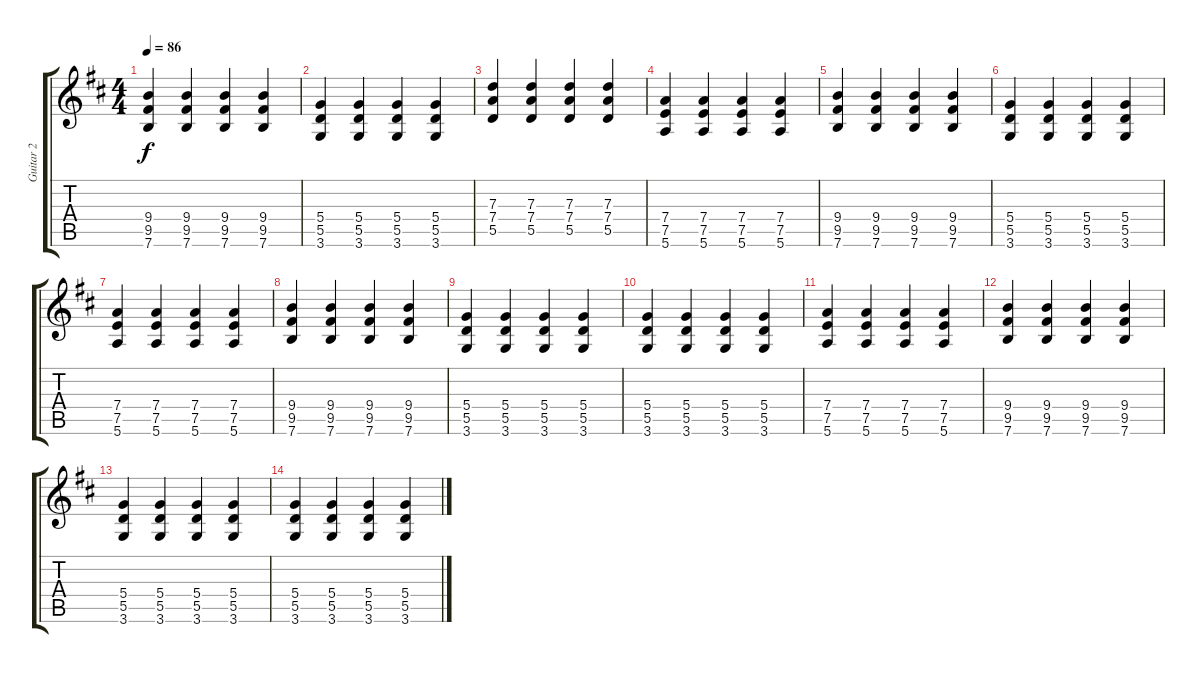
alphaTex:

\track ("Guitar 2" "Guitar 2") {instrument distortionguitar}
\staff {score tabs}
\tuning (E4 B3 G3 D3 A2 E2) {hide}
\ts (4 4)
\tempo 86
\clef g2
\ks d
(9.4 9.5 7.6).4{dy f} (9.4 9.5 7.6).4 (9.4 9.5 7.6).4 (9.4 9.5 7.6).4 |
(5.4 5.5 3.6).4 (5.4 5.5 3.6).4 (5.4 5.5 3.6).4 (5.4 5.5 3.6).4 |
(7.3 7.4 5.5).4 (7.3 7.4 5.5).4 (7.3 7.4 5.5).4 (7.3 7.4 5.5).4 |
(7.4 7.5 5.6).4 (7.4 7.5 5.6).4 (7.4 7.5 5.6).4 (7.4 7.5 5.6).4 |
(9.4 9.5 7.6).4 (9.4 9.5 7.6).4 (9.4 9.5 7.6).4 (9.4 9.5 7.6).4 |
(5.4 5.5 3.6).4 (5.4 5.5 3.6).4 (5.4 5.5 3.6).4 (5.4 5.5 3.6).4 |
(7.4 7.5 5.6).4 (7.4 7.5 5.6).4 (7.4 7.5 5.6).4 (7.4 7.5 5.6).4 |
(9.4 9.5 7.6).4 (9.4 9.5 7.6).4 (9.4 9.5 7.6).4 (9.4 9.5 7.6).4 |
(5.4 5.5 3.6).4 (5.4 5.5 3.6).4 (5.4 5.5 3.6).4 (5.4 5.5 3.6).4 |
(5.4 5.5 3.6).4 (5.4 5.5 3.6).4 (5.4 5.5 3.6).4 (5.4 5.5 3.6).4 |
(7.4 7.5 5.6).4 (7.4 7.5 5.6).4 (7.4 7.5 5.6).4 (7.4 7.5 5.6).4 |
(9.4 9.5 7.6).4 (9.4 9.5 7.6).4 (9.4 9.5 7.6).4 (9.4 9.5 7.6).4 |
(5.4 5.5 3.6).4 (5.4 5.5 3.6).4 (5.4 5.5 3.6).4 (5.4 5.5 3.6).4 |
(5.4 5.5 3.6).4 (5.4 5.5 3.6).4 (5.4 5.5 3.6).4 (5.4 5.5 3.6).4
